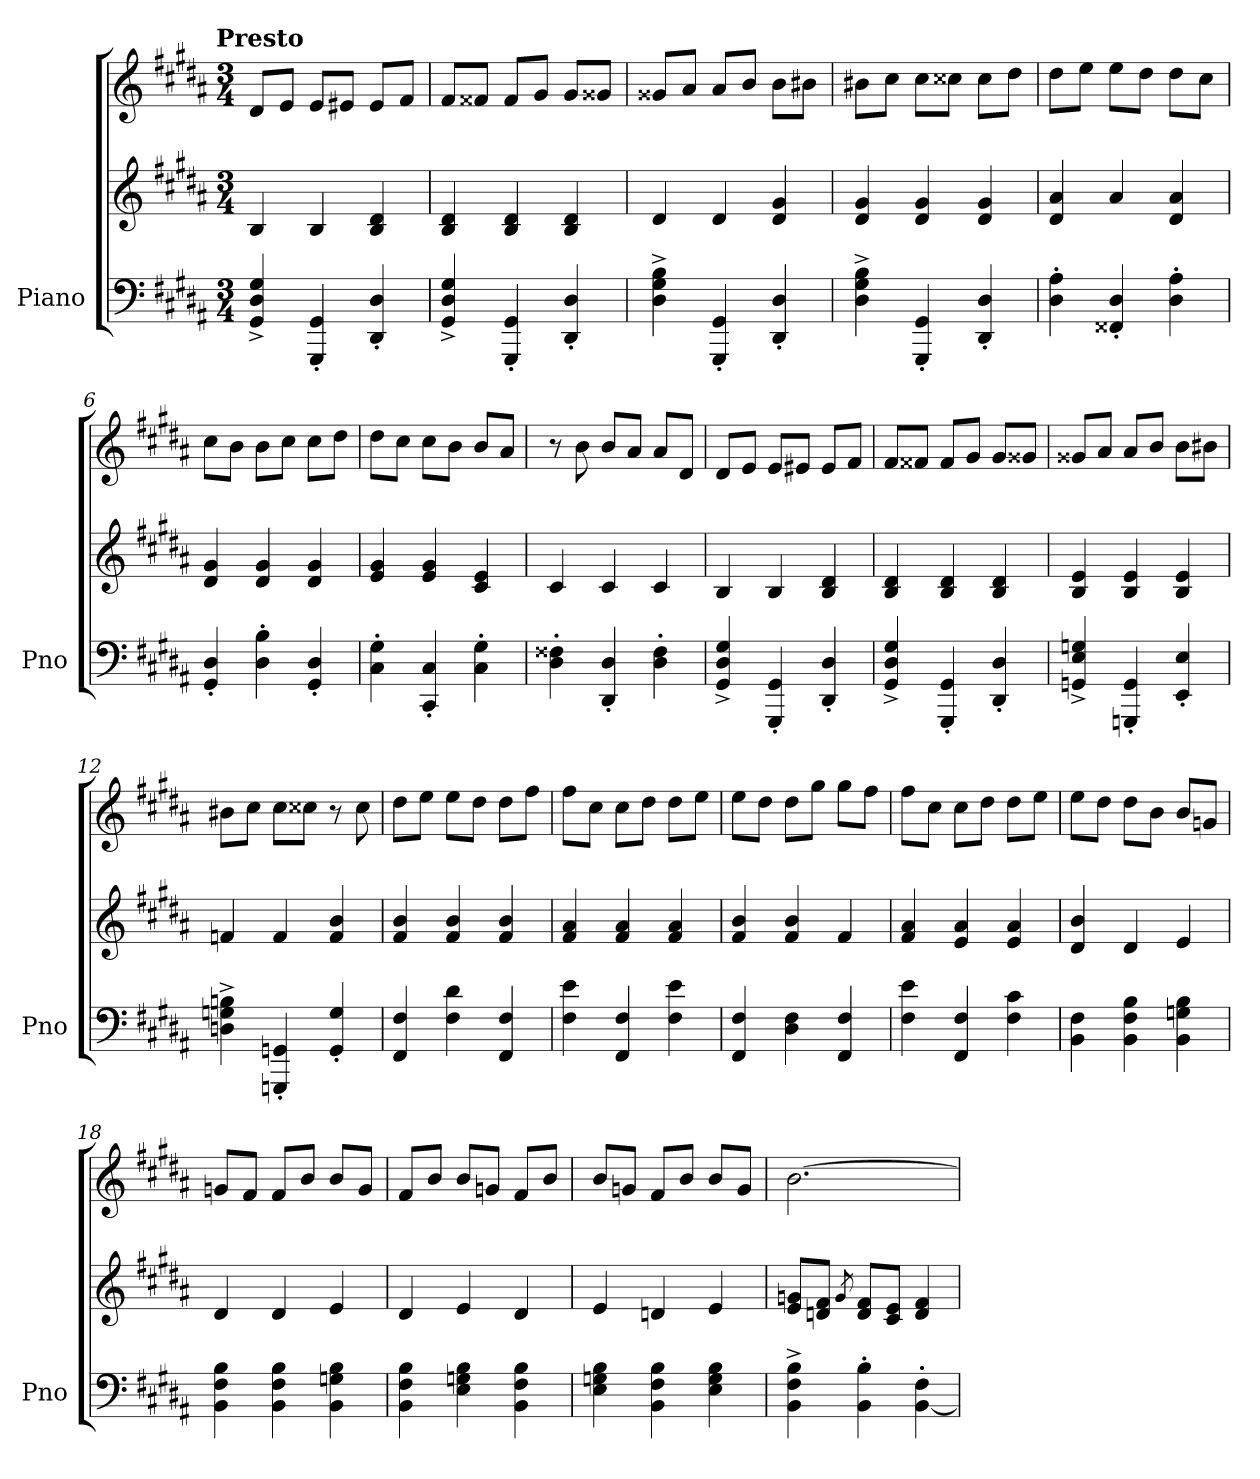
**kern	**kern	**kern
*part1	*part1	*part1
*staff3	*staff2	*staff1
*I"Piano	*	*
*I'Pno	*	*
*clefF4	*clefG2	*clefG2
*k[f#c#g#d#a#]	*k[f#c#g#d#a#]	*k[f#c#g#d#a#]
*g#:	*g#:	*g#:
!!LO:TX:omd:t=Presto
*M3/4	*M3/4	*M3/4
*MM204	*MM204	*MM204
=	=	=
4GG#^ 4D#^ 4G#^	4B	8d#/L
.	.	8e/J
4GGG#' 4GG#'	4B	8e/L
.	.	8e#X/J
4DD#' 4D#'	4B 4d#	8e#/L
.	.	8f#/J
=2	=2	=2
4GG#^ 4D#^ 4G#^	4B 4d#	8f#/L
.	.	8f##X/J
4GGG#' 4GG#'	4B 4d#	8f##/L
.	.	8g#/J
4DD#' 4D#'	4B 4d#	8g#/L
.	.	8g##X/J
=3	=3	=3
4D#^ 4G#^ 4B^	4d#	8g##X/L
.	.	8a#/J
4GGG#' 4GG#'	4d#	8a#/L
.	.	8b/J
4DD#' 4D#'	4d# 4g#	8b\L
.	.	8b#X\J
=4	=4	=4
4D#^ 4G#^ 4B^	4d# 4g#	8b#X\L
.	.	8cc#\J
4GGG#' 4GG#'	4d# 4g#	8cc#\L
.	.	8cc##X\J
4DD#' 4D#'	4d# 4g#	8cc##\L
.	.	8dd#\J
=5	=5	=5
4D#' 4A#'	4d# 4a#	8dd#\L
.	.	8ee\J
4FF##X' 4D#'	4a#	8ee\L
.	.	8dd#\J
4D#' 4A#'	4d# 4a#	8dd#\L
.	.	8cc#\J
=6	=6	=6
4GG#' 4D#'	4d# 4g#	8cc#\L
.	.	8b\J
4D#' 4B'	4d# 4g#	8b\L
.	.	8cc#\J
4GG#' 4D#'	4d# 4g#	8cc#\L
.	.	8dd#\J
=7	=7	=7
4C#' 4G#'	4e 4g#	8dd#\L
.	.	8cc#\J
4CC#' 4C#'	4e 4g#	8cc#\L
.	.	8b\J
4C#' 4G#'	4c# 4e	8b/L
.	.	8a#/J
=8	=8	=8
4D#' 4F##X'	4c#	8r
.	.	8b
4DD#' 4D#'	4c#	8b/L
.	.	8a#/J
4D#' 4F##'	4c#	8a#/L
.	.	8d#/J
=9	=9	=9
4GG#^ 4D#^ 4G#^	4B	8d#/L
.	.	8e/J
4GGG#' 4GG#'	4B	8e/L
.	.	8e#X/J
4DD#' 4D#'	4B 4d#	8e#/L
.	.	8f#/J
=10	=10	=10
4GG#^ 4D#^ 4G#^	4B 4d#	8f#/L
.	.	8f##X/J
4GGG#' 4GG#'	4B 4d#	8f##/L
.	.	8g#/J
4DD#' 4D#'	4B 4d#	8g#/L
.	.	8g##X/J
=11	=11	=11
4GGn^ 4E^ 4Gn^	4B 4e	8g##X/L
.	.	8a#/J
4GGGn' 4GG'	4B 4e	8a#/L
.	.	8b/J
4EE' 4E'	4B 4e	8b\L
.	.	8b#X\J
=12	=12	=12
4Dn^ 4Gn^ 4Bn^	4fn	8b#X\L
.	.	8cc#\J
4GGGn' 4GGn'	4f	8cc#\L
.	.	8cc##X\J
4GG' 4G'	4f 4b	8r
.	.	8cc##
=13	=13	=13
4FF# 4F#	4f# 4b	8dd#\L
.	.	8ee\J
4F# 4d#	4f# 4b	8ee\L
.	.	8dd#\J
4FF# 4F#	4f# 4b	8dd#\L
.	.	8ff#\J
=14	=14	=14
4F# 4e	4f# 4a#	8ff#\L
.	.	8cc#\J
4FF# 4F#	4f# 4a#	8cc#\L
.	.	8dd#\J
4F# 4e	4f# 4a#	8dd#\L
.	.	8ee\J
=15	=15	=15
4FF# 4F#	4f# 4b	8ee\L
.	.	8dd#\J
4D# 4F#	4f# 4b	8dd#\L
.	.	8gg#\J
4FF# 4F#	4f#	8gg#\L
.	.	8ff#\J
=16	=16	=16
4F# 4e	4f# 4a#	8ff#\L
.	.	8cc#\J
4FF# 4F#	4e 4a#	8cc#\L
.	.	8dd#\J
4F# 4c#	4e 4a#	8dd#\L
.	.	8ee\J
=17	=17	=17
4BB 4F#	4d# 4b	8ee\L
.	.	8dd#\J
4BB 4F# 4B	4d#	8dd#\L
.	.	8b\J
4BB 4Gn 4B	4e	8b/L
.	.	8gn/J
=18	=18	=18
4BB 4F# 4B	4d#	8gn/L
.	.	8f#/J
4BB 4F# 4B	4d#	8f#/L
.	.	8b/J
4BB 4Gn 4B	4e	8b/L
.	.	8g/J
=19	=19	=19
4BB 4F# 4B	4d#	8f#/L
.	.	8b/J
4E 4Gn 4B	4e	8b/L
.	.	8gn/J
4BB 4F# 4B	4d#	8f#/L
.	.	8b/J
=20	=20	=20
4E 4Gn 4B	4e	8b/L
.	.	8gn/J
4BB 4F# 4B	4dn	8f#/L
.	.	8b/J
4E 4G 4B	4e	8b/L
.	.	8g/J
=21	=21	=21
4BB^ 4F#^ 4B^	8e/ 8gn/L	[2.b
.	8dn/ 8f#/J	.
.	8qg	.
4BB' 4B'	8d/ 8f#/L	.
.	8c#/ 8e/J	.
[4BB' 4F#'	4d 4f#	.
=	=	=
*-	*-	*-
